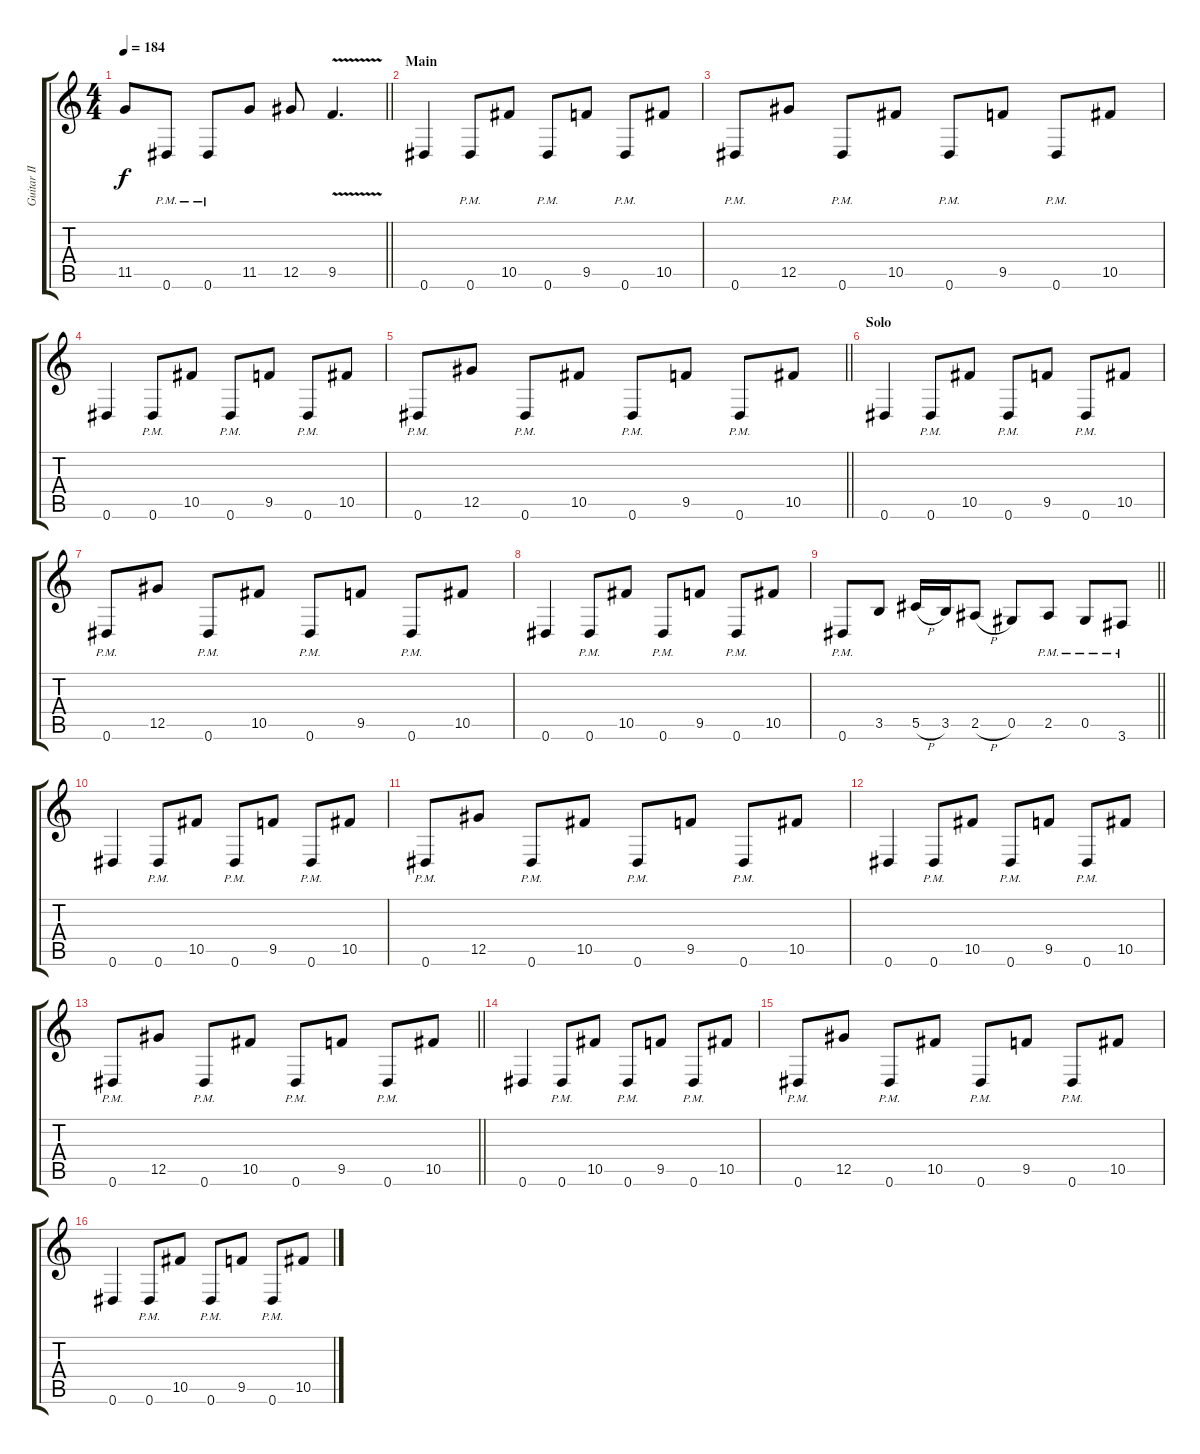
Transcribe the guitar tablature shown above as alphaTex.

\track ("Guitar II" "Guitar II") {instrument distortionguitar}
\staff {score tabs}
\tuning (Eb4 Bb3 Gb3 Db3 Ab2 Eb2) {hide}
\ts (4 4)
\tempo 184
\clef g2
\barLineRight lightlight
\ks c
11.5{t}.8{dy f} 0.6{pm}.8 0.6{pm}.8 11.5.8 12.5.8 9.5{v}.4{d} |
\section ("" "Main")
0.6.4 0.6{pm}.8 10.5.8 0.6{pm}.8 9.5.8 0.6{pm}.8 10.5.8 |
0.6{pm}.8 12.5.8 0.6{pm}.8 10.5.8 0.6{pm}.8 9.5.8 0.6{pm}.8 10.5.8 |
0.6.4 0.6{pm}.8 10.5.8 0.6{pm}.8 9.5.8 0.6{pm}.8 10.5.8 |
\barLineRight lightlight
0.6{pm}.8 12.5.8 0.6{pm}.8 10.5.8 0.6{pm}.8 9.5.8 0.6{pm}.8 10.5.8 |
\section ("" "Solo")
0.6.4 0.6{pm}.8 10.5.8 0.6{pm}.8 9.5.8 0.6{pm}.8 10.5.8 |
0.6{pm}.8 12.5.8 0.6{pm}.8 10.5.8 0.6{pm}.8 9.5.8 0.6{pm}.8 10.5.8 |
0.6.4 0.6{pm}.8 10.5.8 0.6{pm}.8 9.5.8 0.6{pm}.8 10.5.8 |
\barLineRight lightlight
0.6{pm}.8 3.5.8 5.5{h}.16 3.5.16 2.5{h}.8 0.5.8 2.5{pm}.8 0.5{pm}.8 3.6{pm}.8 |
\section ("" "")
0.6.4 0.6{pm}.8 10.5.8 0.6{pm}.8 9.5.8 0.6{pm}.8 10.5.8 |
0.6{pm}.8 12.5.8 0.6{pm}.8 10.5.8 0.6{pm}.8 9.5.8 0.6{pm}.8 10.5.8 |
0.6.4 0.6{pm}.8 10.5.8 0.6{pm}.8 9.5.8 0.6{pm}.8 10.5.8 |
\barLineRight lightlight
0.6{pm}.8 12.5.8 0.6{pm}.8 10.5.8 0.6{pm}.8 9.5.8 0.6{pm}.8 10.5.8 |
\section ("" "")
0.6.4 0.6{pm}.8 10.5.8 0.6{pm}.8 9.5.8 0.6{pm}.8 10.5.8 |
0.6{pm}.8 12.5.8 0.6{pm}.8 10.5.8 0.6{pm}.8 9.5.8 0.6{pm}.8 10.5.8 |
0.6.4 0.6{pm}.8 10.5.8 0.6{pm}.8 9.5.8 0.6{pm}.8 10.5.8
